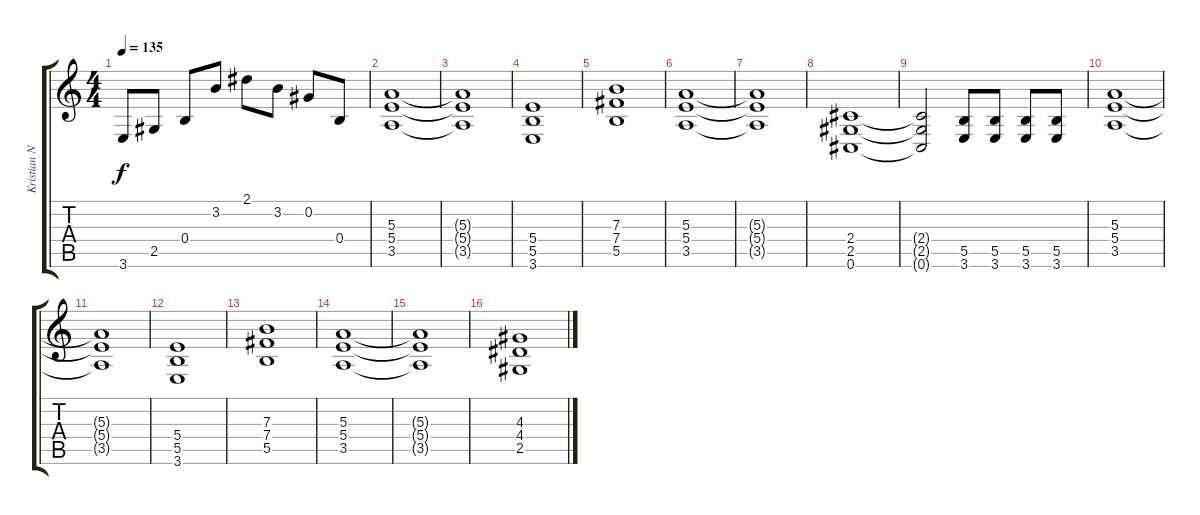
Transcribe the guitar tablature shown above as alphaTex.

\track ("Kristian Niemann" "Kristian N") {instrument distortionguitar}
\staff {score tabs}
\tuning (Db4 Ab3 E3 B2 Gb2 Db2) {hide}
\ts (4 4)
\tempo 135
\clef g2
\ks c
3.6.8{dy f} 2.5.8 0.4.8 3.2.8 2.1.8 3.2.8 0.2.8 0.4.8 |
(5.3 5.4 3.5).1{instrument distortionguitar} |
(5.3{t} 5.4{t} 3.5{t}).1 |
(5.4 5.5 3.6).1 |
(7.3 7.4 5.5).1 |
(5.3 5.4 3.5).1 |
(5.3{t} 5.4{t} 3.5{t}).1 |
(2.4 2.5 0.6).1 |
(2.4{t} 2.5{t} 0.6{t}).2 (5.5 3.6).8 (5.5 3.6).8 (5.5 3.6).8 (5.5 3.6).8 |
(5.3 5.4 3.5).1 |
(5.3{t} 5.4{t} 3.5{t}).1 |
(5.4 5.5 3.6).1 |
(7.3 7.4 5.5).1 |
(5.3 5.4 3.5).1 |
(5.3{t} 5.4{t} 3.5{t}).1 |
(4.3 4.4 2.5).1
